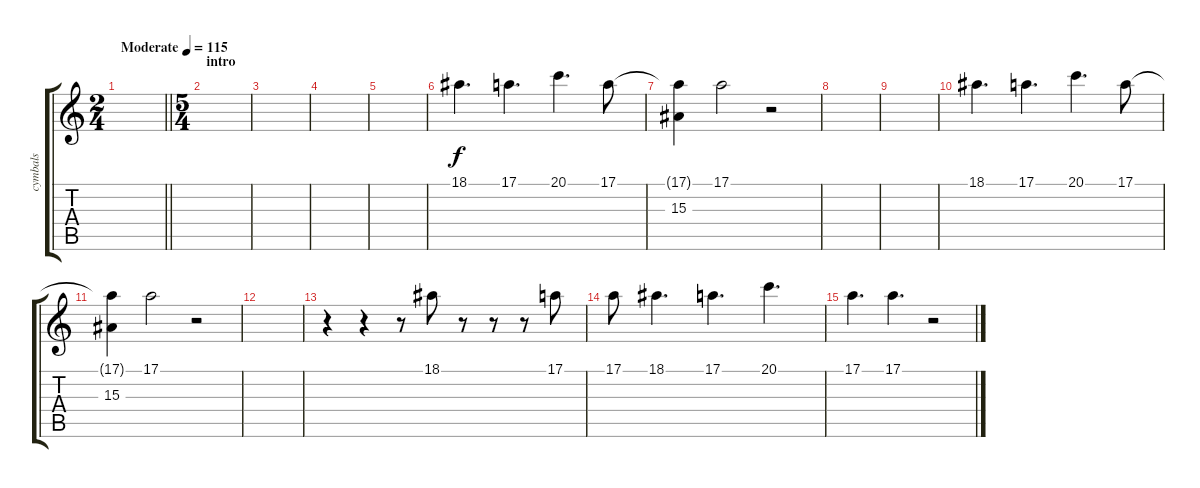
\track ("cymbals" "cymbals") {instrument vibraphone}
\staff {score tabs}
\tuning (E4 B3 G3 D3 A2 D2) {hide}
\ts (2 4)
\tempo (115 "Moderate")
\clef g2
\barLineRight lightlight
\ks c
|
\ts (5 4)
\section ("" "intro")
|
|
|
|
18.1.4{d} 17.1.4{d} 20.1.4{d} 17.1.8 |
(17.1{t} 15.3).4 17.1.2 r.2 |
|
|
18.1.4{d} 17.1.4{d} 20.1.4{d} 17.1.8 |
(17.1{t} 15.3).4 17.1.2 r.2 |
|
r.4 r.4 r.8 18.1.8 r.8 r.8 r.8 17.1.8 |
17.1.8 18.1.4{d} 17.1.4{d} 20.1.4{d} |
17.1.4{d} 17.1.4{d} r.2
